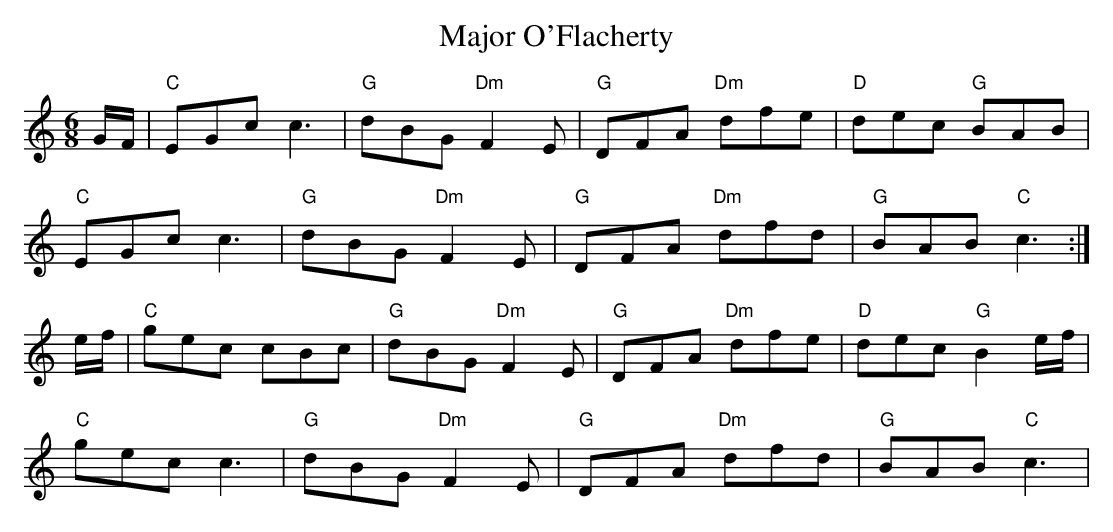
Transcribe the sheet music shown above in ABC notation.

X:1
T:Major O'Flacherty
M:6/8
K:C
G/2F/2|"C"EGc c3|"G"dBG "Dm"F2E|"G"DFA "Dm"dfe|"D"dec "G"BAB|
"C"EGc c3|"G"dBG "Dm"F2E|"G"DFA "Dm"dfd|"G"BAB "C"c3:|
e/2f/2|"C"gec cBc|"G"dBG "Dm"F2E|"G"DFA "Dm"dfe|"D"dec "G"B2e/2f/2|
"C"gec c3|"G"dBG "Dm"F2E|"G"DFA "Dm"dfd|"G"BAB "C"c3|
